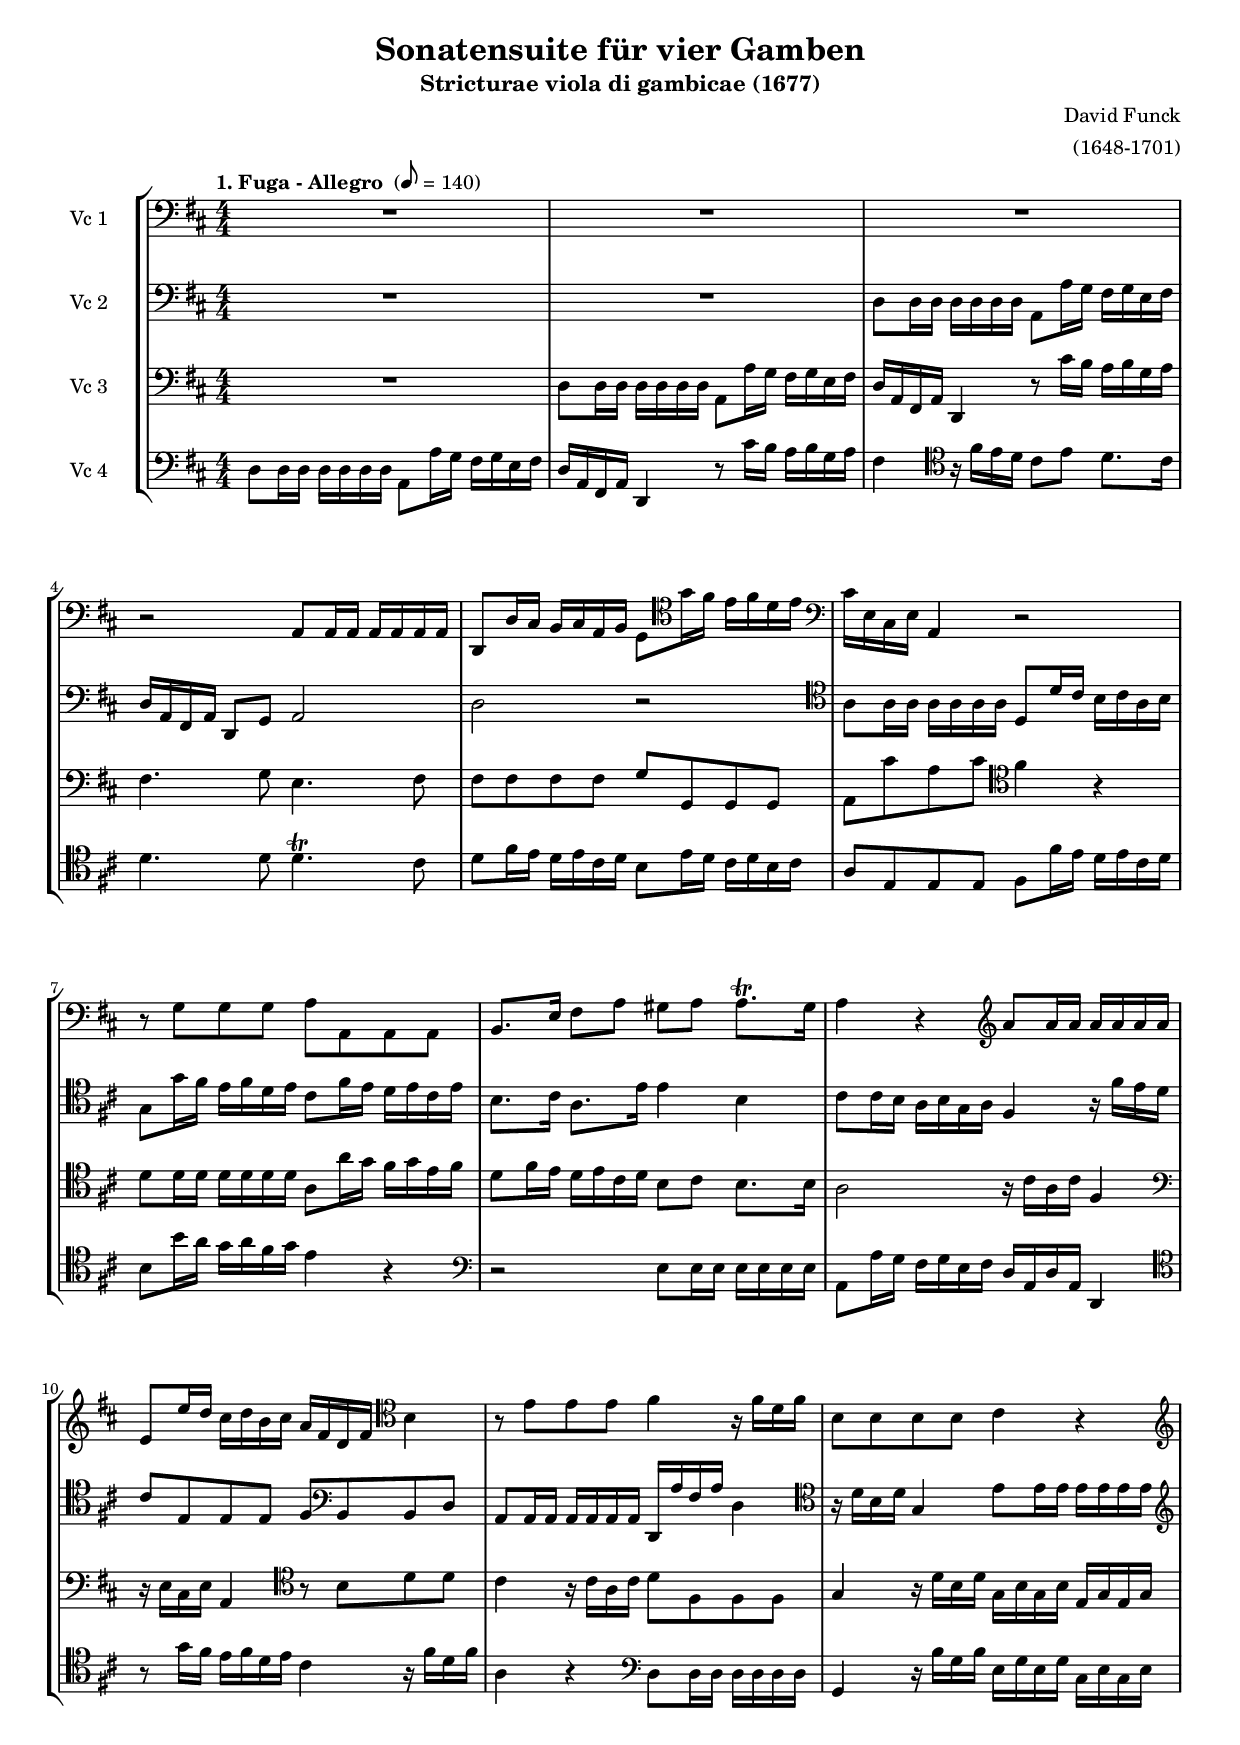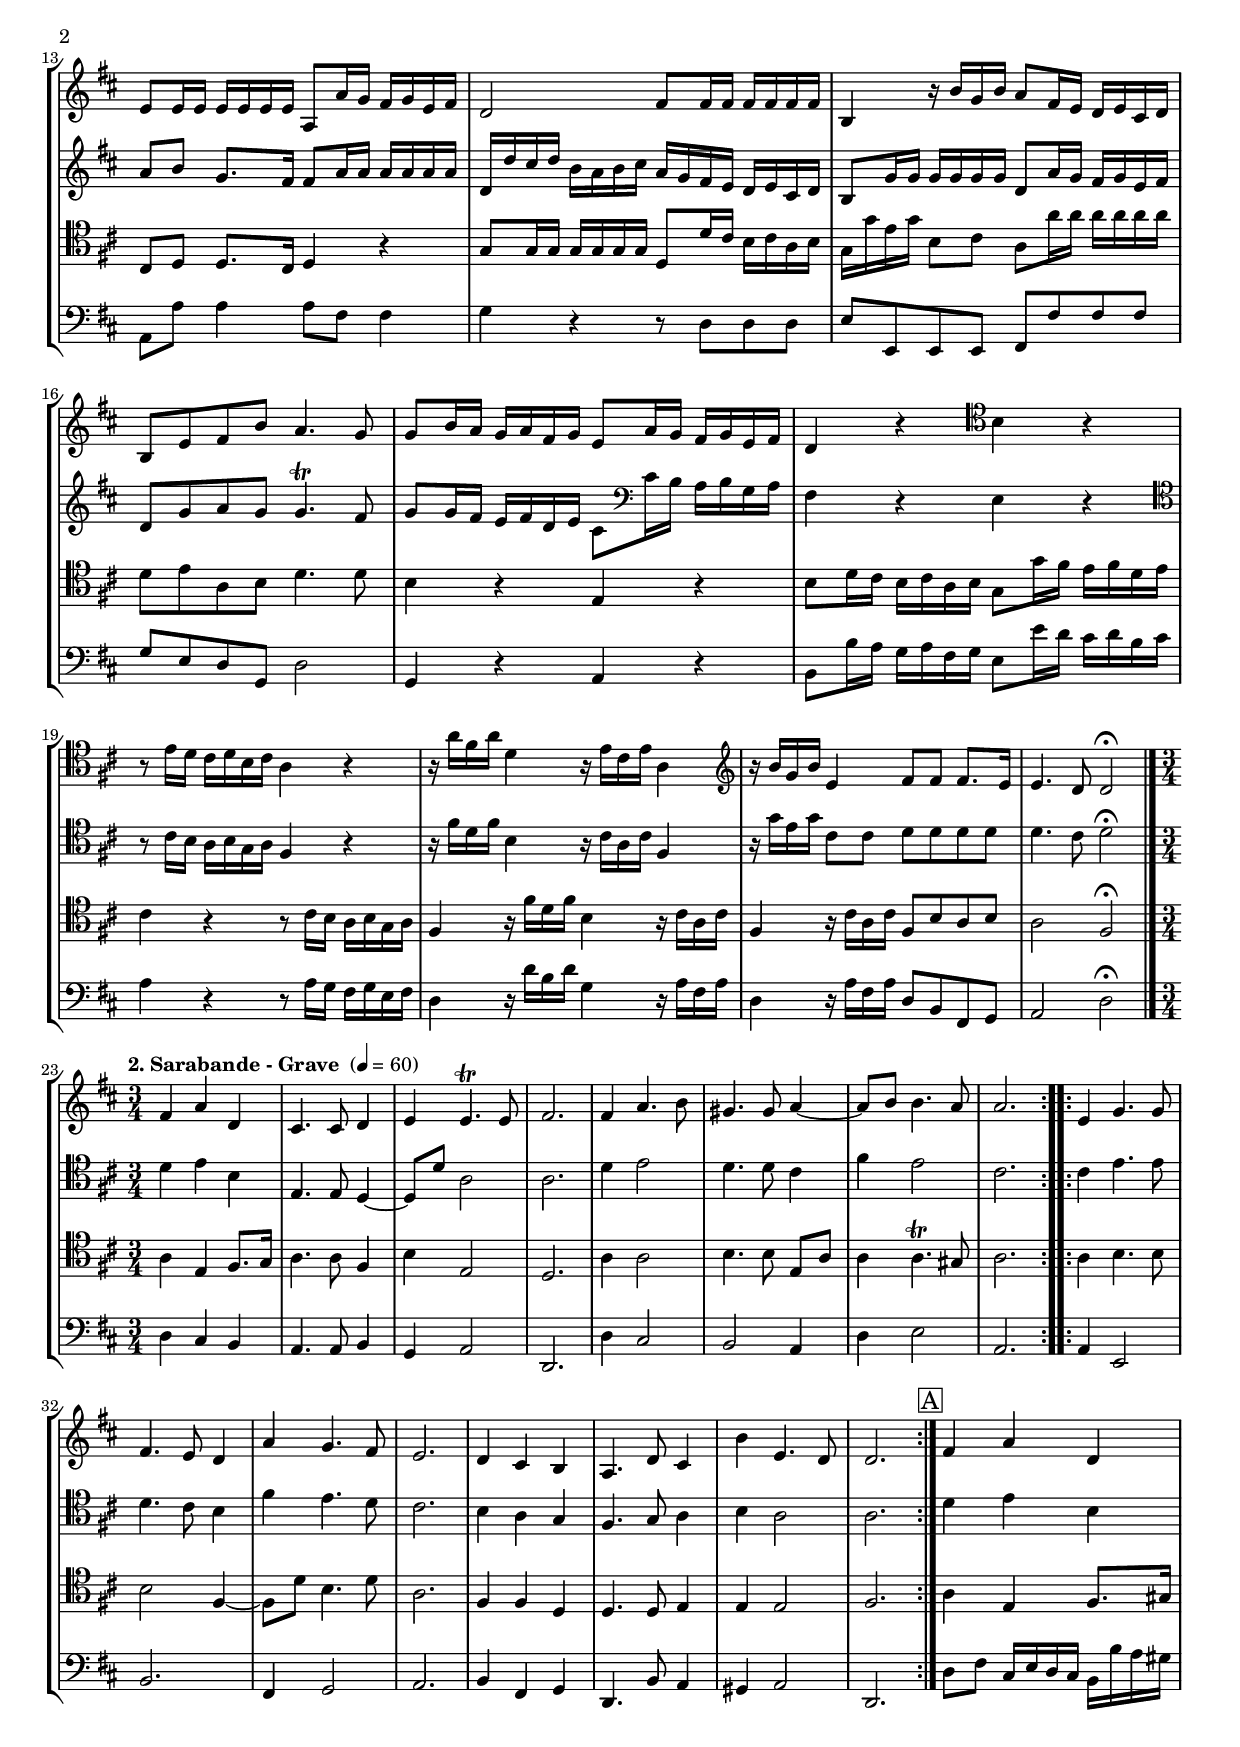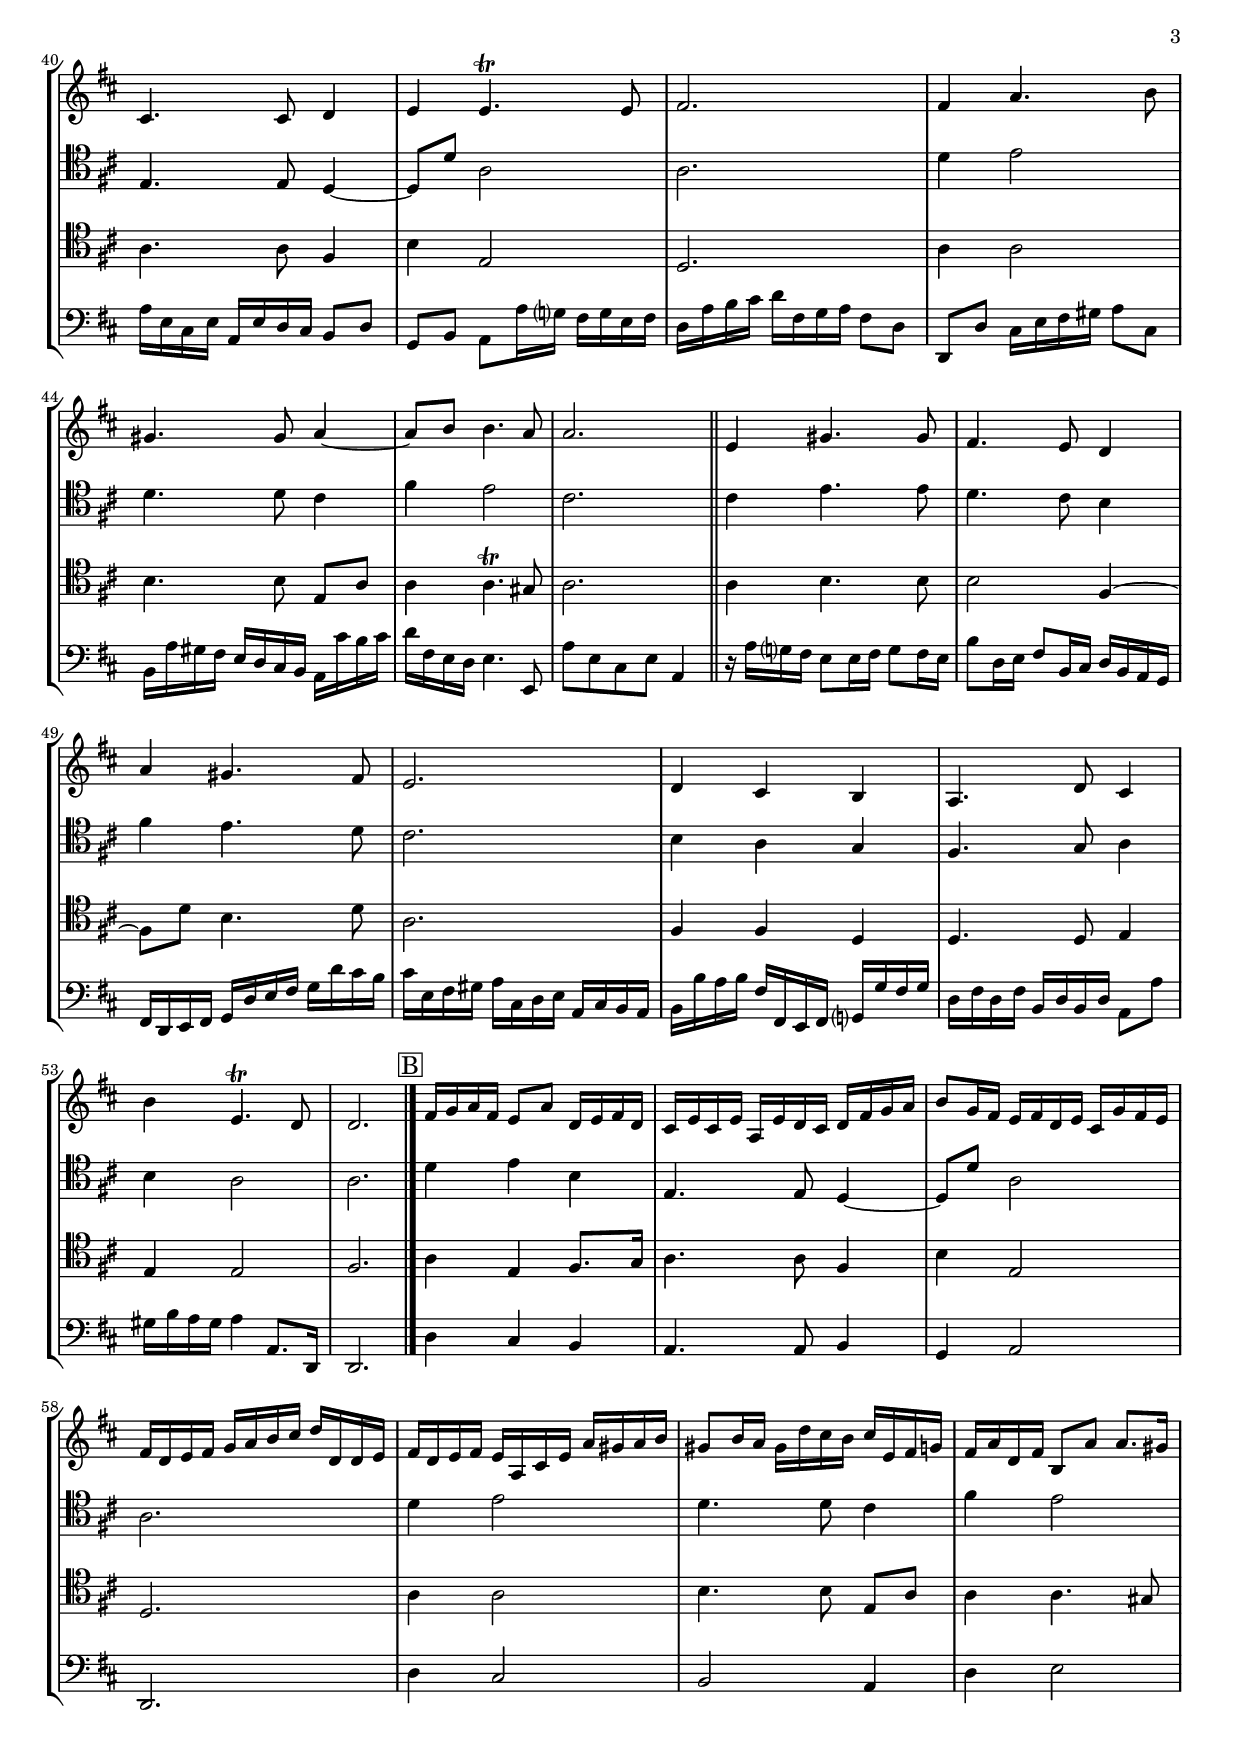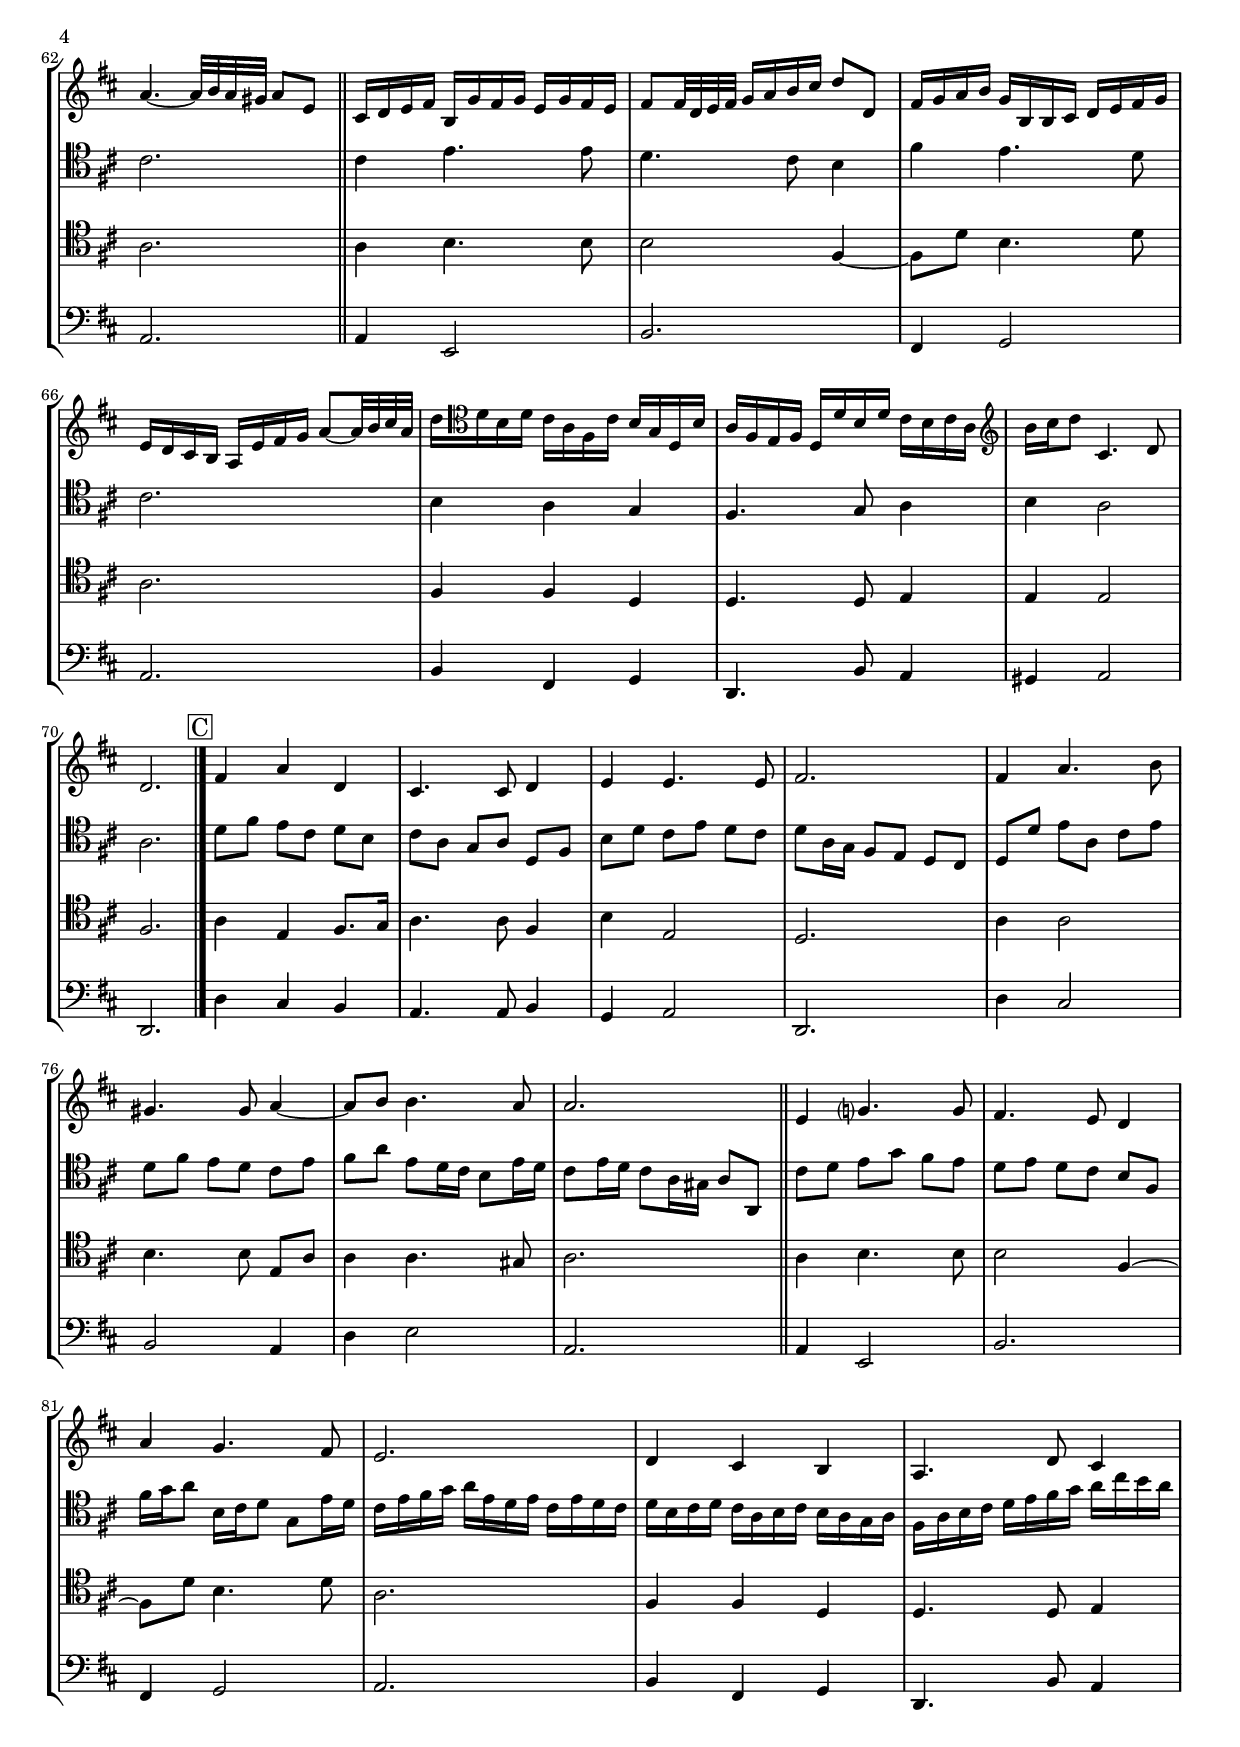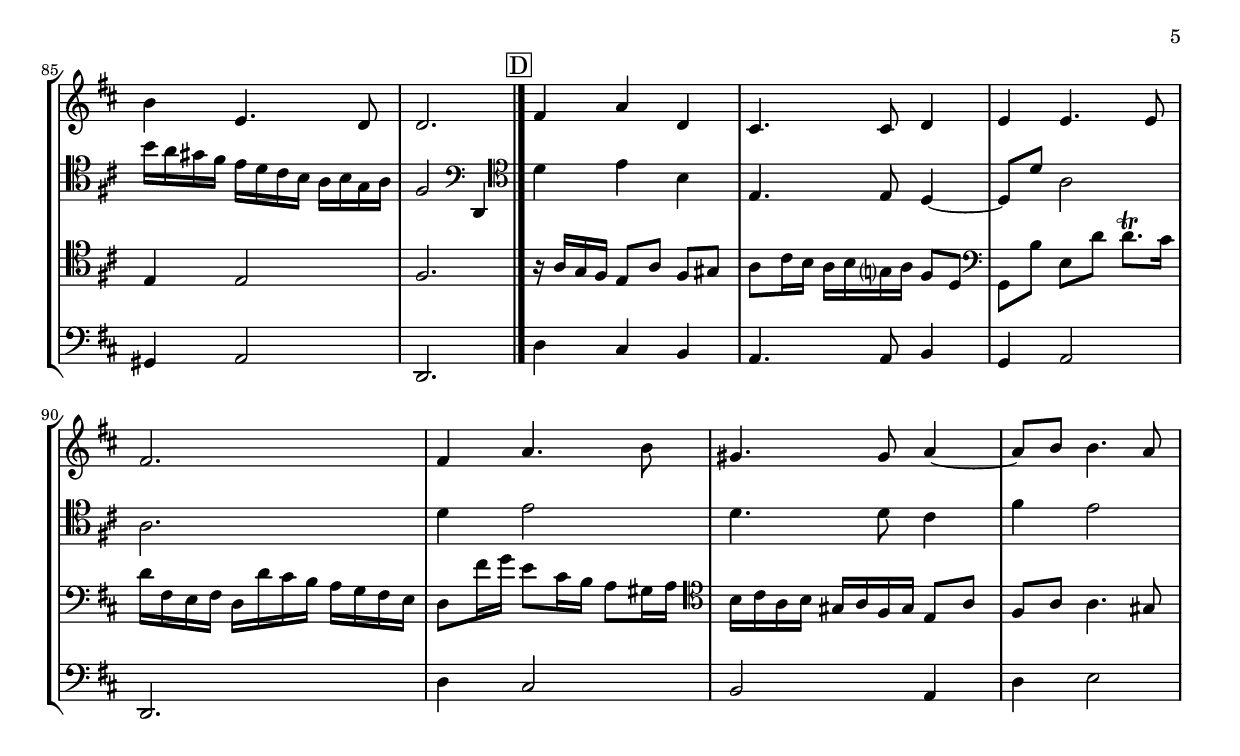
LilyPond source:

\version "2.12.3"
\include "deutsch.ly"

#(set-global-staff-size 17.25)

\header {
  title = "Sonatensuite für vier Gamben"
  subtitle = "Stricturae viola di gambicae (1677)"
  composer = "David Funck"
  arranger = "(1648-1701)"
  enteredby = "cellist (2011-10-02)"
}

voiceconsts = {
 \key d \major
 \time 4/4
 \clef "bass"
 \numericTimeSignature
 \compressFullBarRests
% \tempo "Andante " 8=92
}

%minstr = "harpsichord"
%minstr = "clarinet"
%minstr = "accordion"
minstr = "bassoon"

cresc = \markup \italic "cresc."
flegg = \markup { \dynamic f \italic " leggiero" }
pdolc = \markup { \dynamic p \italic " dolce" }
rit   = \markup \italic "rit."

va = \relative c {
  \voiceconsts

  \time 4/4 \tempo "1. Fuga - Allegro " 8=140
  R1*3

  r2 a8 a16 a a a a a
  d,8 d'16 cis h cis a h g8 \clef "tenor" g''16 fis e fis d e \clef "bass"
  cis e, cis e a,4 r2

  r8 g' g g a a, a a
  h8. e16 fis8 a gis a a8.\trill gis16
  a4 r \clef "treble" a'8 a16 a a a a a

  e8 e'16 d cis d h cis a fis d fis \clef "tenor" h,4
  r8 e e e fis4 r16 fis d fis

  h,8 h h h cis4 r \clef "treble"
  e8 e16 e e e e e a,8 a'16 g fis g e fis
  d2 fis8 fis16 fis fis fis fis fis

  h,4 r16 h' g h a8 fis16 e d e cis d
  h8 e fis h a4. g8
  g h16 a g a fis g e8 a16 g fis g e fis

  d4 r \clef "tenor" h r
  r8 e16 d cis d h cis a4 r
  r16 a' fis a d,4 r16 e cis e a,4 \clef "treble"

  r16 h' g h e,4 fis8 fis fis8. e16
  e4. d8 d2\fermata \bar "|."

  \break \time 3/4 \tempo "2. Sarabande - Grave " 4=60
  \repeat volta 2 {
    fis4 a d,
    cis4. cis8 d4
    e e4.\trill e8
    fis2.
    fis4 a4. h8

    gis4. gis8 a4~
    a8 h h4. a8
    a2.
  }
  \repeat volta 2 {
    e4 g4. g8
    fis4. e8 d4
    a' g4. fis8

    e2.
    d4 cis h
    a4. d8 cis4
    h' e,4. d8
    d2.
  } \mark \markup \box "A"

  fis4 a d,
  cis4. cis8 d4
  e e4.\trill e8
  fis2.

  fis4 a4. h8
  gis4. gis8 a4~
  a8 h h4. a8
  a2. \bar "||"

  e4 gis4. gis8
  fis4. e8 d4
  a' gis4. fis8

  e2.
  d4 cis h
  a4. d8 cis4

  h' e,4.\trill d8
  d2. \bar "|." \mark \markup \box "B"
  fis16 g a fis e8 a d,16 e fis d
  cis e cis e a, e' d cis d fis g a

  h8 g16 fis e fis d e cis g' fis e
  fis d e fis g a h cis d d, d e
  fis d e fis e a, cis e a gis a h

  gis8 h16 a gis d' cis h cis e, fis g
  fis a d, fis h,8[ a'] a8. gis16
  a4.~ a32 h a gis a8 e \bar "||"

  cis16 d e fis h, g' fis g e g fis e
  fis8[ fis32 d e fis] g16 a h cis d8 d,
  fis16 g a h g h, h cis d e fis g

  e d cis h a e' fis g a8~[ a32 h cis a]
  d16 \clef "tenor" d, h d cis a fis cis' h g d h'
  a fis e fis d d' h d cis h cis a \clef "treble"

  h' cis d8 cis,4. d8 d2. \bar "|." \mark \markup \box "C"
  fis4 a d,
  cis4. cis8 d4
  e e4. e8

  fis2.
  fis4 a4. h8
  gis4. gis8 a4~
  a8 h h4. a8
  a2. \bar "||"

  e4 g?4. g8
  fis4. e8 d4
  a' g4. fis8
  e2.

  d4 cis h
  a4. d8 cis4
  h' e,4. d8

  d2. \bar "|." \mark \markup \box "D"
  fis4 a d,
  cis4. cis8 d4
  e e4. e8

  fis2.
  fis4 a4. h8
  gis4. gis8 a4~

  a8 h h4. a8
}

vb = \relative c {
  \voiceconsts

  \time 4/4 \tempo "1. Fuga - Allegro " 8=140
  R1*2
  d8 d16 d d d d d a8 a'16 g fis g e fis

  d a fis a d,8 g a2
  d r \clef "tenor"
  a'8 a16 a a a a a d,8 d'16 cis h cis a h

  g8 g'16 fis e fis d e cis8 fis16 e d e cis e
  h8. cis16 a8. e'16 e4 h
  cis8 cis16 h a h g a fis4 r16 fis' e d

  cis8 e, e e fis \clef "bass" h, h d
  a a16 a a a a a d, a'' fis a d,4 \clef "tenor"

  r16 d' h d g,4 e'8 e16 e e e e e \clef "treble"
  a8 h g8. fis16 fis8 a16 a a a a a
  d, d' cis d h a h cis a g fis e d e cis d

  h8 g'16 g g g g g d8 a'16 g fis g e fis
  d8 g a g g4.\trill fis8
  g8 g16 fis e fis d e cis8 \clef "bass" cis16 h a h g a

  fis4 r e r \clef "tenor"
  r8 cis'16 h a h g a fis4 r
  r16 fis' d fis h,4 r16 cis a cis fis,4

  r16 g' e g cis,8 cis d d d d
  d4. cis8 d2\fermata \bar "|."

  \break \time 3/4 \tempo "2. Sarabande - Grave " 4=60
  \repeat volta 2 {
    d4 e h
    e,4. e8 d4~
    d8 d' a2
    a2.
    d4 e2

    d4. d8 cis4
    fis e2
    cis2.
  }
  \repeat volta 2 {
    cis4 e4. e8
    d4. cis8 h4
    fis' e4. d8

    cis2.
    h4 a g
    fis4. g8 a4
    h a2
    a2.
  } \mark \markup \box "A"

  d4 e h
  e,4. e8 d4~
  d8 d' a2
  a2.

  d4 e2
  d4. d8 cis4
  fis e2
  cis2. \bar "||"

  cis4 e4. e8
  d4. cis8 h4
  fis' e4. d8

  cis2.
  h4 a g
  fis4. g8 a4

  h a2
  a2. \bar "|." \mark \markup \box "B"
  d4 e h
  e,4. e8 d4~

  d8 d' a2
  a2.
  d4 e2

  d4. d8 cis4
  fis e2
  cis2. \bar "||"

  cis4 e4. e8
  d4. cis8 h4
  fis' e4. d8

  cis2.
  h4 a g
  fis4. g8 a4

  h a2
  a2. \bar "|." \mark \markup \box "C"
  d8 fis e[ cis] d h
  cis a g[ a] d, fis
  h d cis[ e] d cis

  d a16 g fis8[ e] d cis
  d d' e[ a,] cis e
  d fis e[ d] cis e
  fis a e[ d16 cis] h8 e16 d
  cis8 e16 d cis8[ a16 gis] a8 a, \bar "||"

  cis' d e[ g] fis e
  d e d[ cis] h fis
  fis'16 g a8 h,16[ cis d8] g, e'16 d
  cis e fis g a e d e cis e d cis

  d h cis d cis a h cis h a g a
  fis a h cis d e fis g a cis h a
  h a gis fis e d cis h a h g a

  fis2 \clef "bass" d,4 \clef "tenor" \bar "|." \mark \markup \box "D"
  d'' e h
  e,4. e8 d4~
  d8 d' a2

  a2.
  d4 e2
  d4. d8 cis4

  fis e2
}

vc = \relative c {
  \voiceconsts

  \time 4/4 \tempo "1. Fuga - Allegro " 8=140
  R1
  d8 d16 d d d d d a8 a'16 g fis g e fis
  d a fis a d,4 r8 cis''16 h a h g a

  fis4. g8 e4. fis8
  fis fis fis fis g g, g g
  a cis' a cis \clef "tenor" fis4 r

  d8 d16 d d d d d a8 a'16 g fis g e fis
  d8 fis16 e d e cis d h8 cis h8. h16
  a2 r16 cis a cis fis,4 \clef "bass"

  r16 e cis e a,4 \clef "tenor" r8 h' d d
  cis4 r16 cis a cis d8 fis, fis fis

  g4 r16 d' h d g, h g h e, g e g
  cis,8 d d8. cis16 d4 r
  g8 g16 g g g g g d8 d'16 cis h cis a h

  g g' e g h,8 cis a a'16 a a a a a
  d,8 e a, h d4. d8
  h4 r e, r

  h'8 d16 cis h cis a h g8 g'16 fis e fis d e
  cis4 r r8 cis16 h a h g a
  fis4 r16 fis' d fis h,4 r16 cis a cis

  fis,4 r16 cis' a cis fis,8 h a h
  a2 fis\fermata \bar "|."

  \break \time 3/4 \tempo "2. Sarabande - Grave " 4=60
  \repeat volta 2 {
    a4 e fis8. g16
    a4. a8 fis4
    h e,2
    d2.
    a'4 a2

    h4. h8 e,[ a]
    a4 a4.\trill gis8
    a2.
  }
  \repeat volta 2 {
    a4 h4. h8
    h2 fis4~
    fis8 d' h4. d8

    a2.
    fis4 fis d
    d4. d8 e4
    e e2
    fis2.
  } \mark \markup \box "A"

  a4 e fis8. gis16
  a4. a8 fis4
  h e,2
  d2.

  a'4 a2
  h4. h8 e,[ a]
  a4 a4.\trill gis8
  a2. \bar "||"

  a4 h4. h8
  h2 fis4~
  fis8 d' h4. d8

  a2.
  fis4 fis d
  d4. d8 e4

  e e2
  fis2. \bar "|." \mark \markup \box "B"
  a4 e fis8. g16
  a4. a8 fis4

  h e,2
  d2.
  a'4 a2

  h4. h8 e,[ a]
  a4 a4. gis8
  a2. \bar "||"

  a4 h4. h8
  h2 fis4~
  fis8 d' h4. d8

  a2.
  fis4 fis d
  d4. d8 e4

  e e2
  fis2. \bar "|." \mark \markup \box "C"
  a4 e fis8. g16
  a4. a8 fis4
  h e,2

  d2.
  a'4 a2
  h4. h8 e,[ a]
  a4 a4. gis8
  a2. \bar "||"

  a4 h4. h8
  h2 fis4~
  fis8 d' h4. d8
  a2.

  fis4 fis d
  d4. d8 e4
  e e2

  fis2. \bar "|." \mark \markup \box "D"
  r16 a g fis e8[ a] fis gis
  a cis16 h a h g? a fis8 d \clef "bass"
  g, h' e,[ d'] d8.\trill cis16

  d fis, e fis d d' cis h a g fis e
  d8 fis'16 g e8[ cis16 h] a8 gis16 a \clef "tenor"
  h cis a h gis a fis gis e8 a

  fis a a4. gis8
}

vd = \relative c {
  \voiceconsts

  \time 4/4 \tempo "1. Fuga - Allegro " 8=140
  d8 d16 d d d d d a8 a'16 g fis g e fis
  d a fis a d,4 r8 cis''16 h a h g a
  fis4 \clef "tenor" r16 fis' e d cis8 e d8. cis16

  d4. d8 d4.\trill cis8
  d fis16 e d e cis d h8 e16 d cis d h cis
  a8 e e e fis fis'16 e d e cis d

  h8 h'16 a g a fis g e4 r \clef "bass"
  r2 e,8 e16 e e e e e
  a,8 a'16 g fis g e fis d a d a d,4 \clef "tenor"

  r8 g''16 fis e fis d e cis4 r16 fis d fis
  a,4 r \clef "bass" d,8 d16 d d d d d

  g,4 r16 h' g h e, g e g cis, e cis e
  a,8 a' a4 a8 fis fis4
  g r r8 d d d

  e e, e e fis fis' fis fis
  g e d g, d'2
  g,4 r a r

  h8 h'16 a g a fis g e8 e'16 d cis d h cis
  a4 r r8 a16 g fis g e fis
  d4 r16 d' h d g,4 r16 a fis a

  d,4 r16 a' fis a d,8 h fis g
  a2 d\fermata \bar "|."

  \break \time 3/4 \tempo "2. Sarabande - Grave " 4=60
  \repeat volta 2 {
    d4 cis h
    a4. a8 h4
    g a2
    d,2.
    d'4 cis2

    h a4
    d e2
    a,2.
  }
  \repeat volta 2 {
    a4 e2
    h'2.
    fis4 g2

    a2.
    h4 fis g
    d4. h'8 a4
    gis a2
    d,2.
  } \mark \markup \box "A"

  d'8 fis cis16 e d cis h h' a gis
  a e cis e a, e' d cis h8 d
  g, h a[ a'16 g?] fis g e fis
  d a' h cis d fis, g a fis8 d

  d, d' cis16 e fis gis a8 cis,
  h16 a' gis fis e d cis h a cis' h cis
  d fis, e d e4. e,8
  a' e cis e a,4 \bar "||"

  r16 a' g? fis e8 e16 fis g8 fis16 e
  h'8 d,16 e fis8 h,16 cis d h a g
  fis d e fis g d' e fis g d' cis h

  cis e, fis gis a cis, d e a, cis h a
  h h' a h fis fis, e fis g? g' fis g
  d fis d fis h, d h d a8 a'

  gis16 h a gis a4 a,8. d,16
  d2. \bar "|."  \mark \markup \box "B"
  d'4 cis h
  a4. a8 h4

  g a2
  d,2.
  d'4 cis2

  h a4
  d e2
  a,2. \bar "||"

  a4 e2
  h'2.
  fis4 g2

  a2.
  h4 fis g
  d4. h'8 a4

  gis a2
  d,2. \bar "|."  \mark \markup \box "C"
  d'4 cis h
  a4. a8 h4
  g a2

  d,2.
  d'4 cis2
  h a4
  d e2
  a,2. \bar "||"

  a4 e2
  h'2.
  fis4 g2
  a2.

  h4 fis g
  d4. h'8 a4
  gis a2

  d,2. \bar "|."  \mark \markup \box "D"
  d'4 cis h
  a4. a8 h4
  g a2

  d,2.
  d'4 cis2
  h a4

  d e2
}


music = \new StaffGroup <<
      \new Staff {
	\set Staff.midiInstrument = \minstr
	\set Staff.instrumentName = #"Vc 1"
	\transpose d d { \va }
      }

      \new Staff {
	\set Staff.midiInstrument = \minstr
	\set Staff.instrumentName = #"Vc 2"
	\transpose d d { \vb }
      }

      \new Staff {
	\set Staff.midiInstrument = \minstr
	\set Staff.instrumentName = #"Vc 3"
	\transpose d d { \vc }
      }

      \new Staff {
	\set Staff.midiInstrument = \minstr
	\set Staff.instrumentName = #"Vc 4"
	\transpose d d { \vd }
      }
>>

\book {
  \score {
    \music
    \layout {}
  }

  \score {
    \unfoldRepeats \music

    \midi {
      \context {
        \Score
%        tempoWholesPerMinute = #(ly:make-moment 92 8)
      }
    }
  }
}
